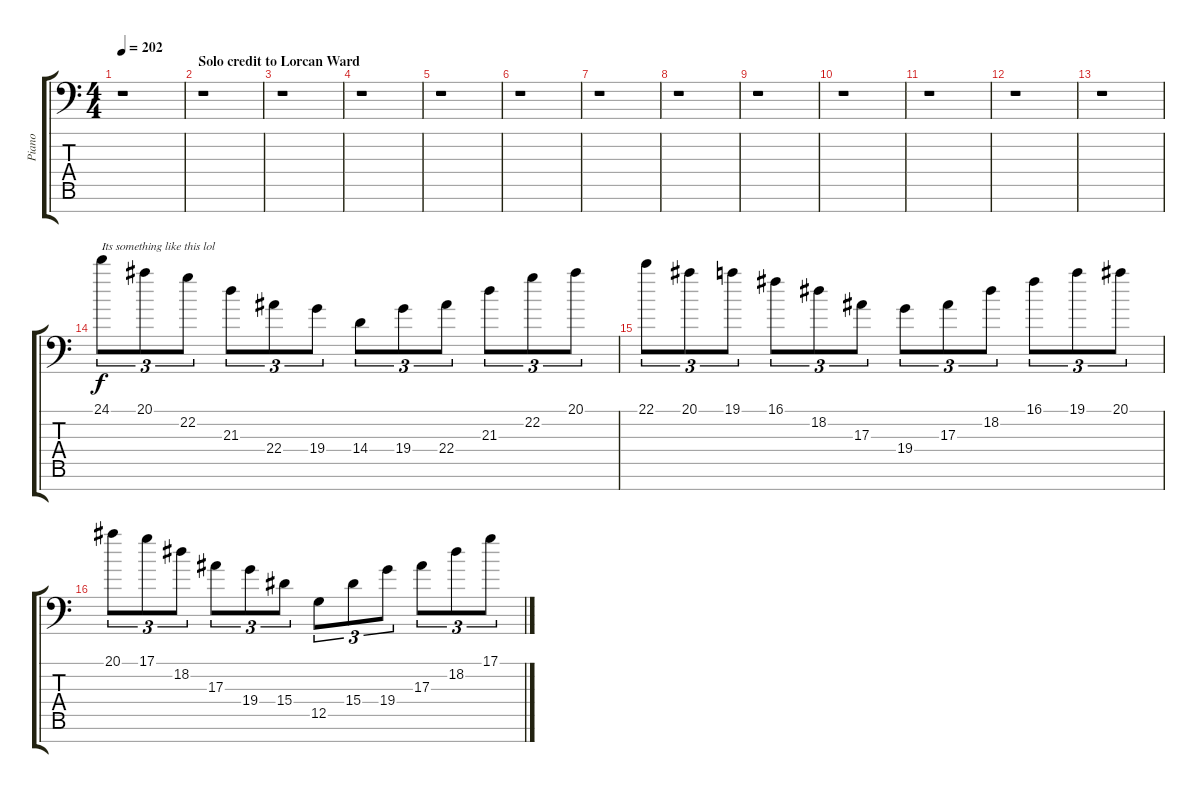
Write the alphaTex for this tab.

\track ("Piano" "Piano") {instrument acousticgrandpiano}
\staff {score tabs}
\tuning (D4 A3 F3 C3 G2 D2 G1) {hide}
\ts (4 4)
\tempo 202
\clef f4
\ks c
r.1{dy f} |
\section ("" "Solo credit to Lorcan Ward")
r.1 |
r.1 |
r.1 |
r.1 |
r.1 |
r.1 |
r.1 |
r.1 |
r.1 |
r.1 |
r.1 |
r.1 |
24.1.8{tu (3 2) txt "Its something like this lol"} 20.1.8{tu (3 2)} 22.2.8{tu (3 2)} 21.3.8{tu (3 2)} 22.4.8{tu (3 2)} 19.4.8{tu (3 2)} 14.4.8{tu (3 2)} 19.4.8{tu (3 2)} 22.4.8{tu (3 2)} 21.3.8{tu (3 2)} 22.2.8{tu (3 2)} 20.1.8{tu (3 2)} |
22.1.8{tu (3 2)} 20.1.8{tu (3 2)} 19.1.8{tu (3 2)} 16.1.8{tu (3 2)} 18.2.8{tu (3 2)} 17.3.8{tu (3 2)} 19.4.8{tu (3 2)} 17.3.8{tu (3 2)} 18.2.8{tu (3 2)} 16.1.8{tu (3 2)} 19.1.8{tu (3 2)} 20.1.8{tu (3 2)} |
20.1.8{tu (3 2)} 17.1.8{tu (3 2)} 18.2.8{tu (3 2)} 17.3.8{tu (3 2)} 19.4.8{tu (3 2)} 15.4.8{tu (3 2)} 12.5.8{tu (3 2)} 15.4.8{tu (3 2)} 19.4.8{tu (3 2)} 17.3.8{tu (3 2)} 18.2.8{tu (3 2)} 17.1.8{tu (3 2)}
